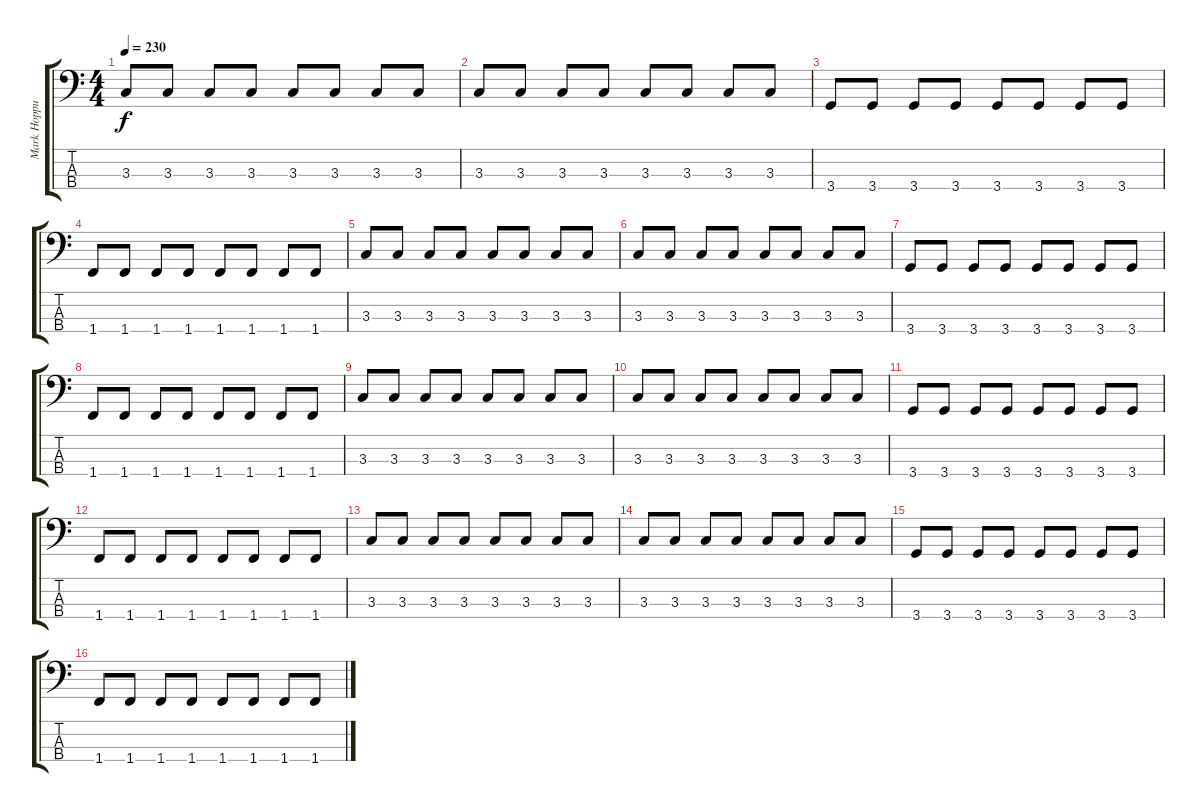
\track ("Mark Hoppus" "Mark Hoppu") {instrument electricbasspick}
\staff {score tabs}
\tuning (G2 D2 A1 E1) {hide}
\ts (4 4)
\tempo 230
\clef f4
\ks c
3.3.8{dy f} 3.3.8 3.3.8 3.3.8 3.3.8 3.3.8 3.3.8 3.3.8 |
3.3.8 3.3.8 3.3.8 3.3.8 3.3.8 3.3.8 3.3.8 3.3.8 |
3.4.8 3.4.8 3.4.8 3.4.8 3.4.8 3.4.8 3.4.8 3.4.8 |
1.4.8 1.4.8 1.4.8 1.4.8 1.4.8 1.4.8 1.4.8 1.4.8 |
3.3.8 3.3.8 3.3.8 3.3.8 3.3.8 3.3.8 3.3.8 3.3.8 |
3.3.8 3.3.8 3.3.8 3.3.8 3.3.8 3.3.8 3.3.8 3.3.8 |
3.4.8 3.4.8 3.4.8 3.4.8 3.4.8 3.4.8 3.4.8 3.4.8 |
1.4.8 1.4.8 1.4.8 1.4.8 1.4.8 1.4.8 1.4.8 1.4.8 |
3.3.8 3.3.8 3.3.8 3.3.8 3.3.8 3.3.8 3.3.8 3.3.8 |
3.3.8 3.3.8 3.3.8 3.3.8 3.3.8 3.3.8 3.3.8 3.3.8 |
3.4.8 3.4.8 3.4.8 3.4.8 3.4.8 3.4.8 3.4.8 3.4.8 |
1.4.8 1.4.8 1.4.8 1.4.8 1.4.8 1.4.8 1.4.8 1.4.8 |
3.3.8 3.3.8 3.3.8 3.3.8 3.3.8 3.3.8 3.3.8 3.3.8 |
3.3.8 3.3.8 3.3.8 3.3.8 3.3.8 3.3.8 3.3.8 3.3.8 |
3.4.8 3.4.8 3.4.8 3.4.8 3.4.8 3.4.8 3.4.8 3.4.8 |
1.4.8 1.4.8 1.4.8 1.4.8 1.4.8 1.4.8 1.4.8 1.4.8
